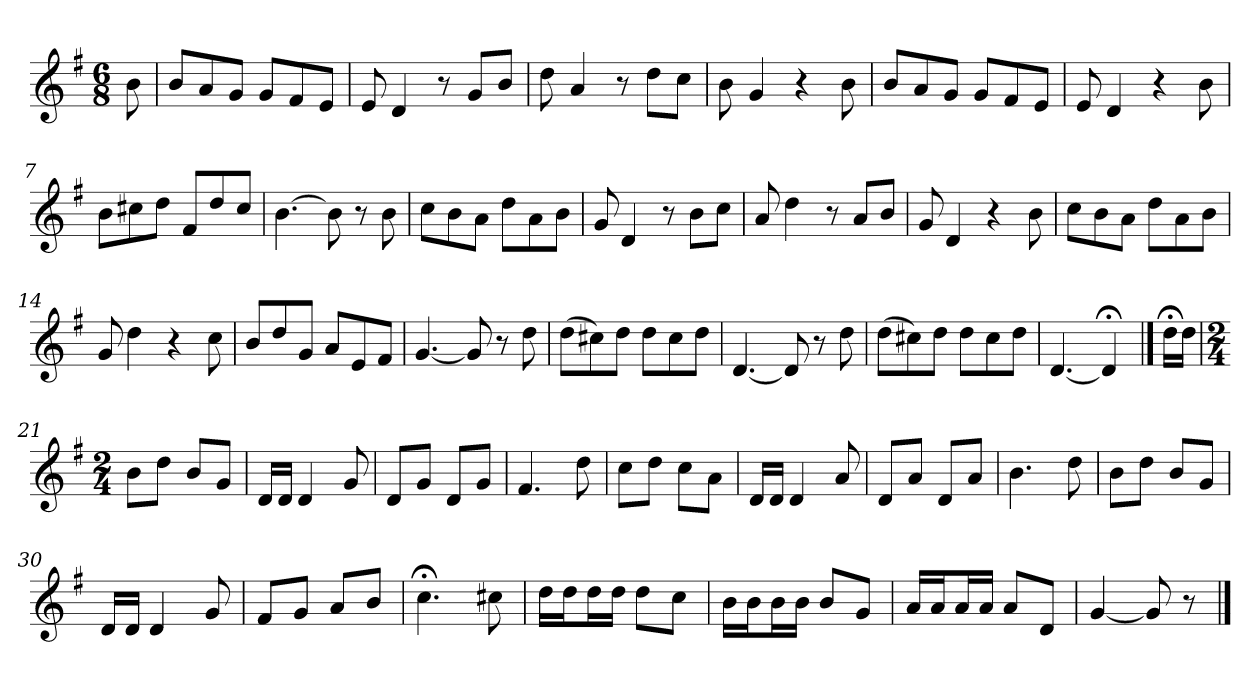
**kern
*part1
*staff1
*clefG2
*k[f#]
*G:
*M6/8
*MM120
=
8b
=1
8b/L
8a/
8g/J
8g/L
8f#/
8e/J
=2
8e
4d
8r
8g/L
8b/J
=3
8dd
4a
8r
8dd\L
8cc\J
=4
8b
4g
4r
8b
=5
8b/L
8a/
8g/J
8g/L
8f#/
8e/J
=6
8e
4d
4r
8b
=7
8b\L
8cc#X\
8dd\J
8f#/L
8dd/
8cc#/J
=8
[4.b
8b]
8r
8b
=9
8cc\L
8b\
8a\J
8dd\L
8a\
8b\J
=10
8g
4d
8r
8b\L
8cc\J
=11
8a
4dd
8r
8a/L
8b/J
=12
8g
4d
4r
8b
=13
8cc\L
8b\
8a\J
8dd\L
8a\
8b\J
=14
8g
4dd
4r
8cc
=15
8b/L
8dd/
8g/J
8a/L
8e/
8f#/J
=16
[4.g
8g]
8r
8dd
=17
(8dd\L
8cc#X\)
8dd\J
8dd\L
8cc#\
8dd\J
=18
[4.d
8d]
8r
8dd
=19
(8dd\L
8cc#X\)
8dd\J
8dd\L
8cc#\
8dd\J
=20
[4.d
4d;<]
==
16dd;<\LL
16dd\JJ
=21
*M2/4
8b\L
8dd\J
8b/L
8g/J
=22
16d/LL
16d/JJ
4d
8g
=23
8d/L
8g/J
8d/L
8g/J
=24
4.f#
8dd
=25
8cc\L
8dd\J
8cc\L
8a\J
=26
16d/LL
16d/JJ
4d
8a
=27
8d/L
8a/J
8d/L
8a/J
=28
4.b
8dd
=29
8b\L
8dd\J
8b/L
8g/J
=30
16d/LL
16d/JJ
4d
8g
=31
8f#/L
8g/J
8a/L
8b/J
=32
4.cc;<
8cc#X
=33
16dd\LL
16dd\J
16dd\L
16dd\JJ
8dd\L
8cc\J
=34
16b\LL
16b\J
16b\L
16b\JJ
8b/L
8g/J
=35
16a/LL
16a/J
16a/L
16a/JJ
8a/L
8d/J
=36
[4g
8g]
8r
==
*-
